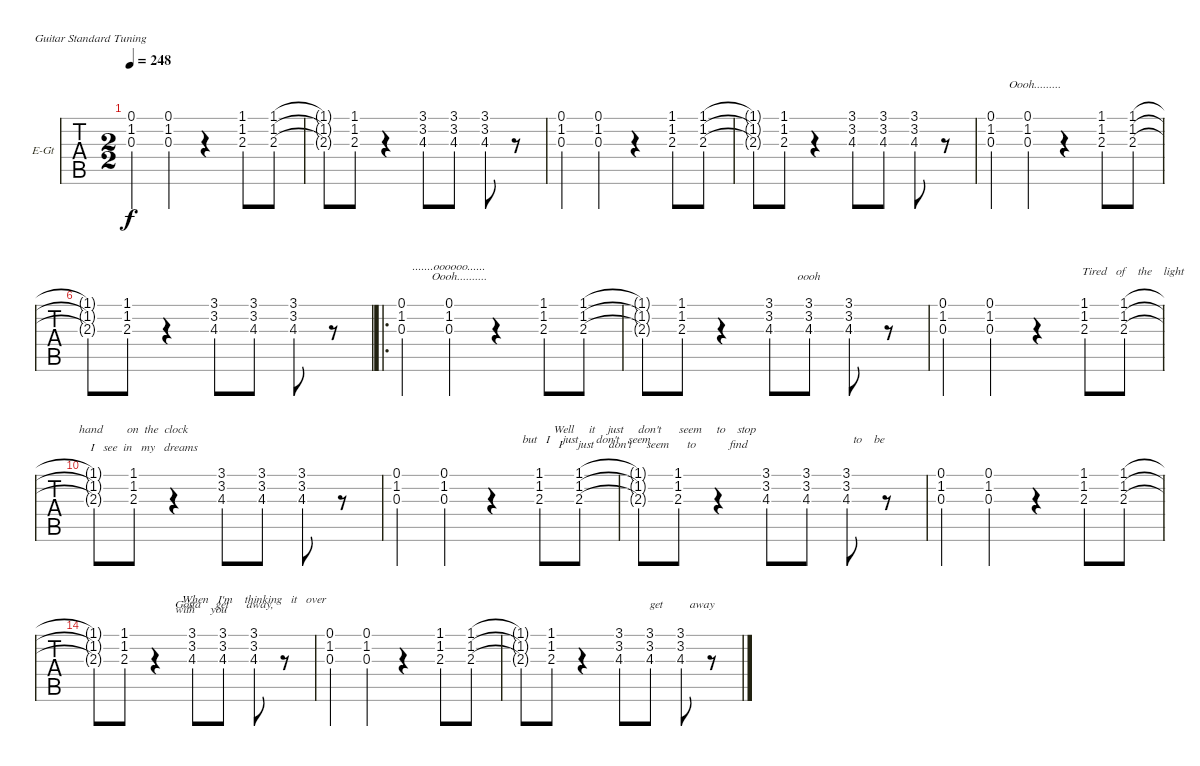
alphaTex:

\bracketExtendMode nobrackets
\firstSystemTrackNameOrientation horizontal
\otherSystemsTrackNameOrientation horizontal
\defaultBarNumberDisplay FirstOfSystem
\track ("Lead" "E-Gt") {instrument overdrivenguitar}
\staff {tabs}
\tuning (E4 B3 G3 D3 A2 E2)
\ts (2 2)
\tempo 248
\clef g2
\ks c
(1.2 0.3 0.1).4{lyrics (0 "") lyrics (1 "") lyrics (2 "") lyrics (3 "") lyrics (4 "") dy f} (1.2 0.3 0.1).4{lyrics (0 "") lyrics (1 "") lyrics (2 "") lyrics (3 "") lyrics (4 "")} r.4 (1.2 2.3 1.1).8{lyrics (0 "") lyrics (1 "") lyrics (2 "") lyrics (3 "") lyrics (4 "")} (1.2 2.3 1.1).8{lyrics (0 "") lyrics (1 "") lyrics (2 "") lyrics (3 "") lyrics (4 "")} |
(1.2{t} 2.3{t} 1.1{t}).8{lyrics (0 "") lyrics (1 "") lyrics (2 "") lyrics (3 "") lyrics (4 "")} (1.2 2.3 1.1).8{lyrics (0 "") lyrics (1 "") lyrics (2 "") lyrics (3 "") lyrics (4 "")} r.4 (3.1 3.2 4.3).8{lyrics (0 "") lyrics (1 "") lyrics (2 "") lyrics (3 "") lyrics (4 "")} (3.1 3.2 4.3).8{lyrics (0 "") lyrics (1 "") lyrics (2 "") lyrics (3 "") lyrics (4 "")} (3.1 3.2 4.3).8{lyrics (0 "") lyrics (1 "") lyrics (2 "") lyrics (3 "") lyrics (4 "")} r.8 |
(1.2 0.3 0.1).4{lyrics (0 "") lyrics (1 "") lyrics (2 "") lyrics (3 "") lyrics (4 "")} (1.2 0.3 0.1).4{lyrics (0 "") lyrics (1 "") lyrics (2 "") lyrics (3 "") lyrics (4 "")} r.4 (1.2 2.3 1.1).8{lyrics (0 "") lyrics (1 "") lyrics (2 "") lyrics (3 "") lyrics (4 "")} (1.2 2.3 1.1).8{lyrics (0 "") lyrics (1 "") lyrics (2 "") lyrics (3 "") lyrics (4 "")} |
(1.2{t} 2.3{t} 1.1{t}).8{lyrics (0 "") lyrics (1 "") lyrics (2 "") lyrics (3 "") lyrics (4 "")} (1.2 2.3 1.1).8{lyrics (0 "") lyrics (1 "") lyrics (2 "") lyrics (3 "") lyrics (4 "")} r.4 (3.1 3.2 4.3).8{lyrics (0 "") lyrics (1 "") lyrics (2 "") lyrics (3 "") lyrics (4 "")} (3.1 3.2 4.3).8{lyrics (0 "") lyrics (1 "") lyrics (2 "") lyrics (3 "") lyrics (4 "")} (3.1 3.2 4.3).8{lyrics (0 "") lyrics (1 "") lyrics (2 "") lyrics (3 "") lyrics (4 "")} r.8 |
(1.2 0.3 0.1).4{lyrics (0 "") lyrics (1 "") lyrics (2 "") lyrics (3 "") lyrics (4 "")} (1.2 0.3 0.1).4{lyrics (0 "") lyrics (1 "") lyrics (2 "     Oooh.........") lyrics (3 "") lyrics (4 "")} r.4 (1.2 2.3 1.1).8{lyrics (0 "") lyrics (1 "") lyrics (2 "") lyrics (3 "") lyrics (4 "")} (1.2 2.3 1.1).8{lyrics (0 "") lyrics (1 "") lyrics (2 "") lyrics (3 "") lyrics (4 "")} |
(1.2{t} 2.3{t} 1.1{t}).8{lyrics (0 "") lyrics (1 "") lyrics (2 "") lyrics (3 "") lyrics (4 "")} (1.2 2.3 1.1).8{lyrics (0 "") lyrics (1 "") lyrics (2 "") lyrics (3 "") lyrics (4 "")} r.4 (3.1 3.2 4.3).8{lyrics (0 "") lyrics (1 "") lyrics (2 "") lyrics (3 "") lyrics (4 "")} (3.1 3.2 4.3).8{lyrics (0 "") lyrics (1 "") lyrics (2 "") lyrics (3 "") lyrics (4 "")} (3.1 3.2 4.3).8{lyrics (0 "") lyrics (1 "") lyrics (2 "") lyrics (3 "") lyrics (4 "")} r.8 |
\ro
(1.2 0.3 0.1).4{lyrics (0 "") lyrics (1 "") lyrics (2 "") lyrics (3 "") lyrics (4 "")} (1.2 0.3 0.1).4{lyrics (0 "") lyrics (1 "") lyrics (2 ".......oooooo......") lyrics (3 "       Oooh..........") lyrics (4 "")} r.4 (1.2 2.3 1.1).8{lyrics (0 "") lyrics (1 "") lyrics (2 "") lyrics (3 "") lyrics (4 "")} (1.2 2.3 1.1).8{lyrics (0 "") lyrics (1 "") lyrics (2 "") lyrics (3 "") lyrics (4 "")} |
(1.2{t} 2.3{t} 1.1{t}).8{lyrics (0 "") lyrics (1 "") lyrics (2 "") lyrics (3 "") lyrics (4 "")} (1.2 2.3 1.1).8{lyrics (0 "") lyrics (1 "") lyrics (2 "") lyrics (3 "") lyrics (4 "")} r.4 (3.1 3.2 4.3).8{lyrics (0 "") lyrics (1 "") lyrics (2 "") lyrics (3 "") lyrics (4 "")} (3.1 3.2 4.3).8{lyrics (0 "") lyrics (1 "") lyrics (2 "") lyrics (3 "") lyrics (4 "oooh                              ")} (3.1 3.2 4.3).8{lyrics (0 "") lyrics (1 "") lyrics (2 "") lyrics (3 "") lyrics (4 "")} r.8 |
(1.2 0.3 0.1).4{lyrics (0 "") lyrics (1 "") lyrics (2 "") lyrics (3 "") lyrics (4 "")} (1.2 0.3 0.1).4{lyrics (0 "") lyrics (1 "") lyrics (2 "") lyrics (3 "") lyrics (4 "")} r.4 (1.2 2.3 1.1).8{lyrics (0 "") lyrics (1 "") lyrics (2 "") lyrics (3 "") lyrics (4 "")} (1.2 2.3 1.1).8{lyrics (0 "") lyrics (1 "") lyrics (2 "") lyrics (3 "      Tired   of    the    light  ") lyrics (4 "")} |
(1.2{t} 2.3{t} 1.1{t}).8{lyrics (0 "") lyrics (1 "") lyrics (2 "") lyrics (3 "") lyrics (4 "")} (1.2 2.3 1.1).8{lyrics (0 "") lyrics (1 "") lyrics (2 "hand        on  the  clock         ") lyrics (3 "") lyrics (4 "       I   see  in   my   dreams               ")} r.4 (3.1 3.2 4.3).8{lyrics (0 "") lyrics (1 "") lyrics (2 "") lyrics (3 "") lyrics (4 "")} (3.1 3.2 4.3).8{lyrics (0 "") lyrics (1 "") lyrics (2 "") lyrics (3 "") lyrics (4 "")} (3.1 3.2 4.3).8{lyrics (0 "") lyrics (1 "") lyrics (2 "") lyrics (3 "") lyrics (4 "")} r.8 |
(1.2 0.3 0.1).4{lyrics (0 "") lyrics (1 "") lyrics (2 "") lyrics (3 "") lyrics (4 "")} (1.2 0.3 0.1).4{lyrics (0 "") lyrics (1 "") lyrics (2 "") lyrics (3 "") lyrics (4 "")} r.4 (1.2 2.3 1.1).8{lyrics (0 "") lyrics (1 "") lyrics (2 "") lyrics (3 "") lyrics (4 "")} (1.2 2.3 1.1).8{lyrics (0 "") lyrics (1 "") lyrics (2 "") lyrics (3 "") lyrics (4 "     but   I    just      don't   seem")} |
(1.2{t} 2.3{t} 1.1{t}).8{lyrics (0 "") lyrics (1 "") lyrics (2 "           Well     it    just     don't      seem     to    stop ") lyrics (3 "          I     just     don't     seem      to           find") lyrics (4 "")} (1.2 2.3 1.1).8{lyrics (0 "") lyrics (1 "") lyrics (2 "") lyrics (3 "") lyrics (4 "")} r.4 (3.1 3.2 4.3).8{lyrics (0 "") lyrics (1 "") lyrics (2 "") lyrics (3 "") lyrics (4 "")} (3.1 3.2 4.3).8{lyrics (0 "") lyrics (1 "") lyrics (2 "") lyrics (3 "") lyrics (4 "")} (3.1 3.2 4.3).8{lyrics (0 "") lyrics (1 "") lyrics (2 "") lyrics (3 "") lyrics (4 "               to    be ")} r.8 |
(1.2 0.3 0.1).4{lyrics (0 "") lyrics (1 "") lyrics (2 "") lyrics (3 "") lyrics (4 "")} (1.2 0.3 0.1).4{lyrics (0 "") lyrics (1 "") lyrics (2 "") lyrics (3 "") lyrics (4 "")} r.4 (1.2 2.3 1.1).8{lyrics (0 "") lyrics (1 "") lyrics (2 "") lyrics (3 "") lyrics (4 "")} (1.2 2.3 1.1).8{lyrics (0 "") lyrics (1 "") lyrics (2 "") lyrics (3 "") lyrics (4 "")} |
(1.2{t} 2.3{t} 1.1{t}).8{lyrics (0 "") lyrics (1 "") lyrics (2 "") lyrics (3 "") lyrics (4 "")} (1.2 2.3 1.1).8{lyrics (0 "") lyrics (1 "") lyrics (2 "") lyrics (3 "") lyrics (4 "")} r.4 (3.1 3.2 4.3).8{lyrics (0 "") lyrics (1 "") lyrics (2 "") lyrics (3 "") lyrics (4 "      with     you")} (3.1 3.2 4.3).8{lyrics (0 "") lyrics (1 "") lyrics (2 "") lyrics (3 " Gotta     get      away, ") lyrics (4 "")} (3.1 3.2 4.3).8{lyrics (0 "") lyrics (1 "") lyrics (2 "When   I'm    thinking   it   over   ") lyrics (3 "") lyrics (4 "")} r.8 |
(1.2 0.3 0.1).4{lyrics (0 "") lyrics (1 "") lyrics (2 "") lyrics (3 "") lyrics (4 "")} (1.2 0.3 0.1).4{lyrics (0 "") lyrics (1 "") lyrics (2 "") lyrics (3 "") lyrics (4 "")} r.4 (1.2 2.3 1.1).8{lyrics (0 "") lyrics (1 "") lyrics (2 "") lyrics (3 "") lyrics (4 "")} (1.2 2.3 1.1).8{lyrics (0 "") lyrics (1 "") lyrics (2 "") lyrics (3 "") lyrics (4 "")} |
(1.2{t} 2.3{t} 1.1{t}).8{lyrics (0 "") lyrics (1 "") lyrics (2 "") lyrics (3 "") lyrics (4 "")} (1.2 2.3 1.1).8{lyrics (0 "") lyrics (1 "") lyrics (2 "") lyrics (3 "") lyrics (4 "")} r.4 (3.1 3.2 4.3).8{lyrics (0 "") lyrics (1 "") lyrics (2 "") lyrics (3 "") lyrics (4 "")} (3.1 3.2 4.3).8{lyrics (0 "") lyrics (1 "") lyrics (2 "") lyrics (3 "") lyrics (4 "")} (3.1 3.2 4.3).8{lyrics (0 "") lyrics (1 "") lyrics (2 "") lyrics (3 " get         away        ") lyrics (4 "")} r.8
